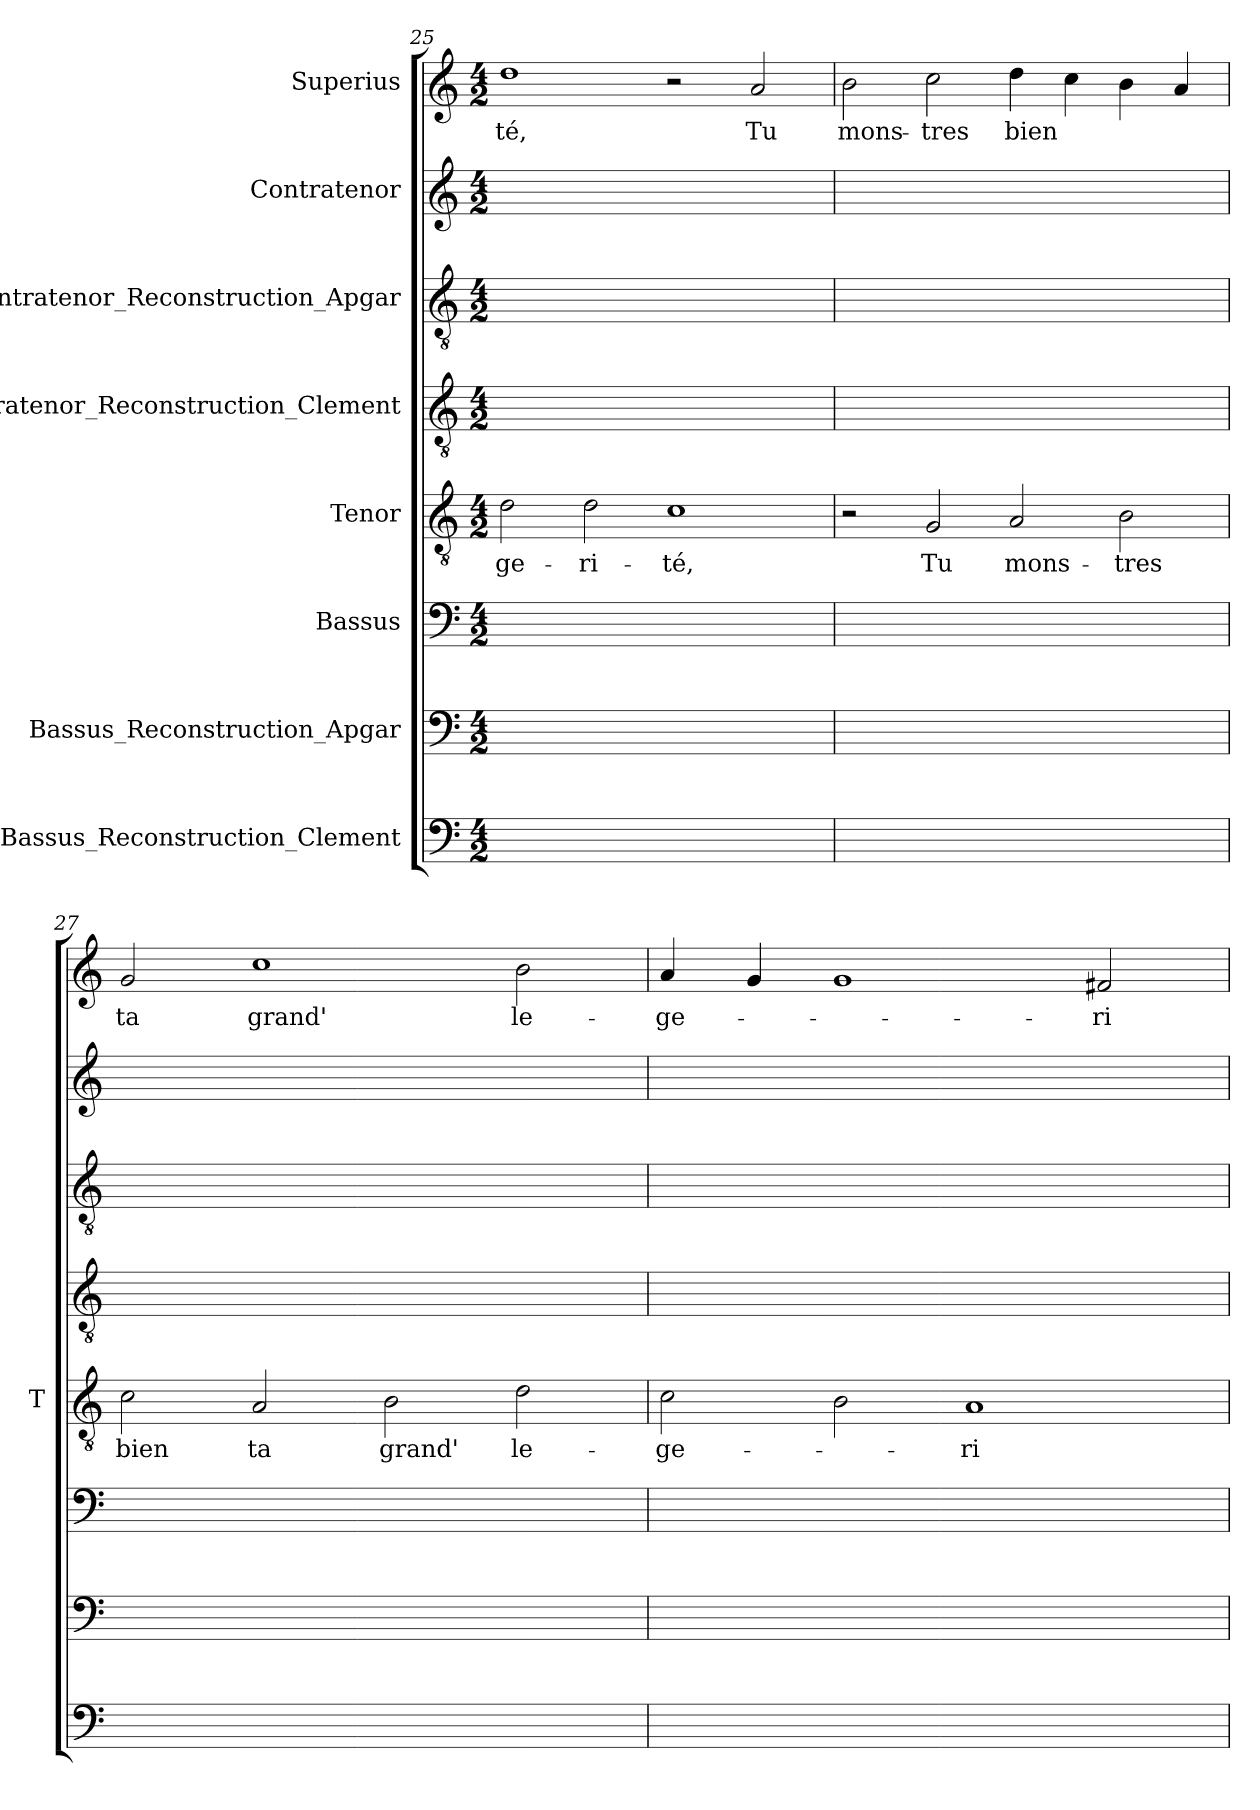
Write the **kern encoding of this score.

**kern	**kern	**kern	**kern	**text	**kern	**kern	**kern	**kern	**text
*part8	*part7	*part6	*part5	*part5	*part4	*part3	*part2	*part1	*part1
*staff8	*staff7	*staff6	*staff5	*staff5	*staff4	*staff3	*staff2	*staff1	*staff1
*I"Bassus_Reconstruction_Clement	*I"Bassus_Reconstruction_Apgar	*I"Bassus	*I"Tenor	*	*I"Contratenor_Reconstruction_Clement	*I"Contratenor_Reconstruction_Apgar	*I"Contratenor	*I"Superius	*
*	*	*	*I'T	*	*	*	*	*	*
*clefF4	*clefF4	*clefF4	*clefGv2	*	*clefGv2	*clefGv2	*clefG2	*clefG2	*
*k[]	*k[]	*k[]	*k[]	*	*k[]	*k[]	*k[]	*k[]	*
*M4/2	*M4/2	*M4/2	*M4/2	*	*M4/2	*M4/2	*M4/2	*M4/2	*
=25	=25	=25	=25	=25	=25	=25	=25	=25	=25
0ryy	0ryy	0ryy	2d	ge-	0ryy	0ryy	0ryy	1dd	-té,
.	.	.	2d	ri-	.	.	.	.	.
.	.	.	1c	-té,	.	.	.	2r	.
.	.	.	.	.	.	.	.	2a	-Tu
=26	=26	=26	=26	=26	=26	=26	=26	=26	=26
0ryy	0ryy	0ryy	2r	.	0ryy	0ryy	0ryy	2b	mons-
.	.	.	2G	-Tu	.	.	.	2cc	-tres
.	.	.	2A	mons-	.	.	.	4dd	-bien
.	.	.	.	.	.	.	.	4cc	.
.	.	.	2B	-tres	.	.	.	4b	.
.	.	.	.	.	.	.	.	4a	.
=27	=27	=27	=27	=27	=27	=27	=27	=27	=27
0ryy	0ryy	0ryy	2c	-bien	0ryy	0ryy	0ryy	2g	-ta
.	.	.	2A	-ta	.	.	.	1cc	-grand'
.	.	.	2B	-grand'	.	.	.	.	.
.	.	.	2d	le-	.	.	.	2b	le-
=28	=28	=28	=28	=28	=28	=28	=28	=28	=28
0ryy	0ryy	0ryy	2c	ge-	0ryy	0ryy	0ryy	4a	ge-
.	.	.	.	.	.	.	.	4g	.
.	.	.	2B	.	.	.	.	1g	.
.	.	.	1A	ri-	.	.	.	.	.
.	.	.	.	.	.	.	.	2f#X	ri-
=	=	=	=	=	=	=	=	=	=
*-	*-	*-	*-	*-	*-	*-	*-	*-	*-
